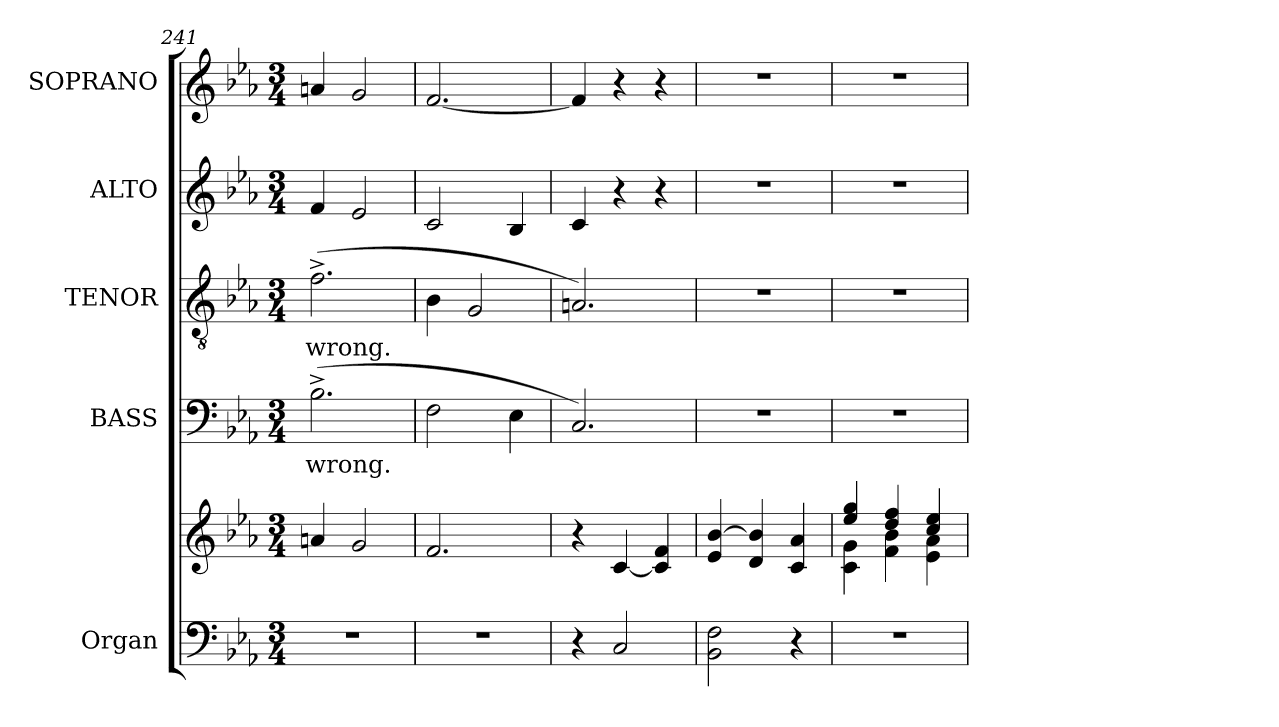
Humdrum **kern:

**kern	**kern	**kern	**text	**kern	**text	**kern	**kern
*part5	*part5	*part4	*part4	*part3	*part3	*part2	*part1
*staff6	*staff5	*staff4	*staff4	*staff3	*staff3	*staff2	*staff1
*I"Organ	*	*I"BASS	*	*I"TENOR	*	*I"ALTO	*I"SOPRANO
*I'Org.	*	*I'B.	*	*I'T.	*	*I'A.	*I'S.
*clefF4	*clefG2	*clefF4	*	*clefGv2	*	*clefG2	*clefG2
*	*	*	*	*ITrd7c12	*	*	*
*k[b-e-a-]	*k[b-e-a-]	*k[b-e-a-]	*	*k[b-e-a-]	*	*k[b-e-a-]	*k[b-e-a-]
*E-:	*E-:	*E-:	*	*E-:	*	*E-:	*E-:
*M3/4	*M3/4	*M3/4	*	*M3/4	*	*M3/4	*M3/4
=241	=241	=241	=241	=241	=241	=241	=241
!LO:N:vis=1	!	!	!	!	!	!	!
!	!	!	!LO:LY:b:color=#000000	!	!	!	!
!	!	!	!	!	!LO:LY:b:color=#000000	!	!
2.r	4ani/	(2.B-^i\	wrong.	(2.F^i\	wrong.	4fi/	4ani/
.	2gi/	.	.	.	.	2e-i/	2gi/
!!LO:PB:g=z
=242	=242	=242	=242	=242	=242	=242	=242
!LO:N:vis=1	!	!	!	!	!	!	!
2.r	2.fi/	2Fi\	.	4BB-i\	.	2ci/	[2.fi/
.	.	.	.	2GGi/	.	.	.
.	.	4E-i\	.	.	.	4B-i/	.
=243	=243	=243	=243	=243	=243	=243	=243
4r	4r	2.Ci/)	.	2.AAni/)	.	4ci/	4fi/]
2Ci/	[4ci/	.	.	.	.	4r	4r
.	4ci/] 4fi	.	.	.	.	4r	4r
=244	=244	=244	=244	=244	=244	=244	=244
!	!	!LO:N:vis=1	!	!LO:N:vis=1	!	!LO:N:vis=1	!LO:N:vis=1
2BB-i\ 2Fi	4e-i/ [4b-i	2.r	.	2.r	.	2.r	2.r
.	4di/ 4b-i]	.	.	.	.	.	.
4r	4ci/ 4a-i	.	.	.	.	.	.
=245	=245	=245	=245	=245	=245	=245	=245
!LO:N:vis=1	!	!LO:N:vis=1	!	!LO:N:vis=1	!	!LO:N:vis=1	!LO:N:vis=1
*	*^	*	*	*	*	*	*
2.r	4ee-i/ 4ggi	4ci\ 4gi	2.r	.	2.r	.	2.r	2.r
.	4ddi/ 4ffi	4fi\ 4b-i	.	.	.	.	.	.
.	4cci/ 4ee-i	4e-i\ 4a-i	.	.	.	.	.	.
*	*v	*v	*	*	*	*	*	*
=	=	=	=	=	=	=	=
*-	*-	*-	*-	*-	*-	*-	*-
